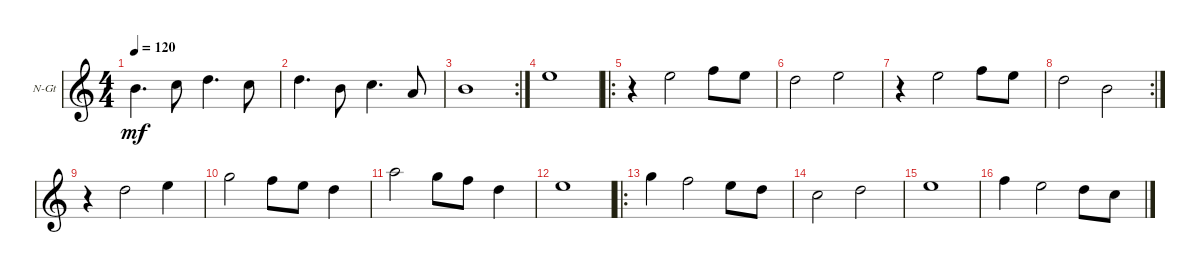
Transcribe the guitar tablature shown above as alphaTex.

\defaultSystemsLayout 4
\bracketExtendMode groupsimilarinstruments
\firstSystemTrackNameOrientation horizontal
\otherSystemsTrackNameOrientation horizontal
\track ("Nylon Guitar" "N-Gt") {instrument acousticgrandpiano}
\staff {score}
\tuning (E4 B3 G3 D3 A2 E2)
\displaytranspose 12
\ts (4 4)
\tempo 120
\clef g2
\ks c
0.2.4{d dy mf} 1.2.8 3.2.4{d} 1.2.8 |
3.2.4{d} 0.2.8 1.2.4{d} 2.3.8 |
\rc 2
0.2.1 |
0.1.1 |
\ro
r.4 0.1.2 1.1.8 0.1.8 |
3.2.2 0.1.2 |
r.4 0.1.2 1.1.8 0.1.8 |
\rc 2
3.2.2 0.2.2 |
r.4 3.2.2 0.1.4 |
3.1.2 1.1.8 0.1.8 3.2.4 |
5.1.2 3.1.8 1.1.8 3.2.4 |
0.1.1 |
\ro
3.1.4 1.1.2 0.1.8 3.2.8 |
1.2.2 3.2.2 |
0.1.1 |
1.1.4 0.1.2 3.2.8 1.2.8
